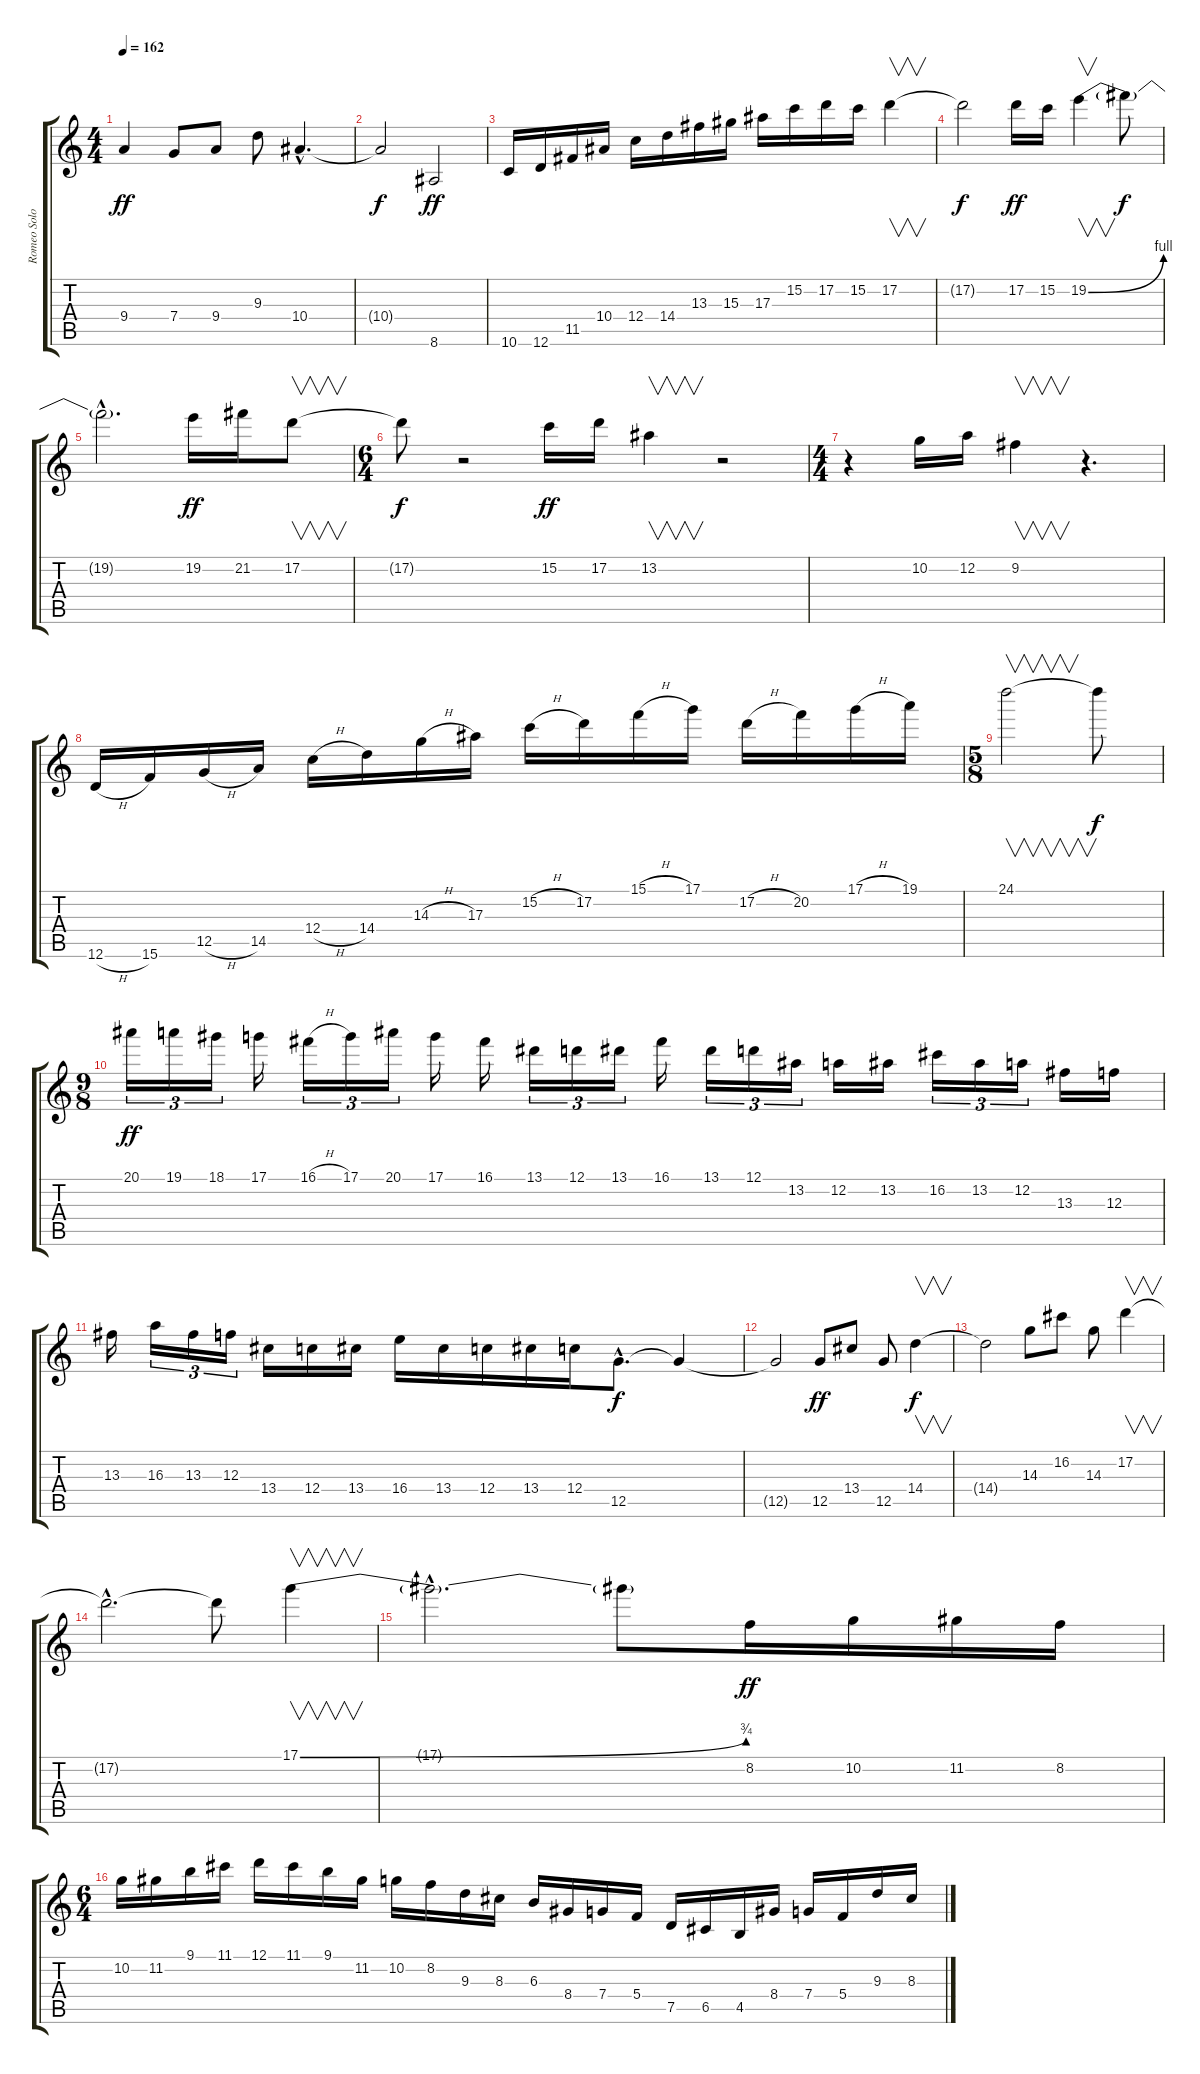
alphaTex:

\track ("Romeo Solo" "Romeo Solo") {instrument distortionguitar}
\staff {score tabs}
\tuning (D4 A3 F3 C3 G2 D2) {hide}
\ts (4 4)
\tempo 162
\clef g2
\ks c
9.4.4{dy ff} 7.4.8 9.4.8 9.3.8 10.4{hac}.4{d} |
10.4{t}.2{dy f} 8.6.2{dy ff} |
10.6.16 12.6.16 11.5.16 10.4.16 12.4.16 14.4.16 13.3.16 15.3.16 17.3.16 15.2.16 17.2.16 15.2.16 17.2.4{v} |
17.2{t}.2{dy f} 17.2.16{dy ff} 15.2.16 19.2{be (bend 0 0 60 4)}.4{v} 19.2{t}.8{dy f} |
19.2{hac t}.2{d} 19.2.16{dy ff} 21.2.16 17.2.8{v} |
\ts (6 4)
17.2{t}.8{dy f} r.2 15.2.16{dy ff} 17.2.16 13.2.4{v} r.2 |
\ts (4 4)
r.4 10.2.16 12.2.16 9.2.4{v} r.4{d} |
12.6{h}.16 15.6.16 12.5{h}.16 14.5.16 12.4{h}.16 14.4.16 14.3{h}.16 17.3.16 15.2{h}.16 17.2.16 15.1{h}.16 17.1.16 17.2{h}.16 20.2.16 17.1{h}.16 19.1.16 |
\ts (5 8)
24.1.2{v} 24.1{t}.8{dy f} |
\ts (9 8)
20.1.16{tu (3 2) dy ff} 19.1.16{tu (3 2)} 18.1.16{tu (3 2)} 17.1.16 16.1{h}.16{tu (3 2)} 17.1.16{tu (3 2)} 20.1.16{tu (3 2)} 17.1.16 16.1.16 13.1.16{tu (3 2)} 12.1.16{tu (3 2)} 13.1.16{tu (3 2)} 16.1.16 13.1.16{tu (3 2)} 12.1.16{tu (3 2)} 13.2.16{tu (3 2)} 12.2.16 13.2.16 16.2.16{tu (3 2)} 13.2.16{tu (3 2)} 12.2.16{tu (3 2)} 13.3.16 12.3.16 |
13.3.16 16.3.16{tu (3 2)} 13.3.16{tu (3 2)} 12.3.16{tu (3 2)} 13.4.16 12.4.16 13.4.16 16.4.16 13.4.16 12.4.16 13.4.16 12.4.16 12.5{hac}.8{d dy f} 12.5{t}.4 |
12.5{t}.2 12.5.8{dy ff} 13.4.8 12.5.8 14.4.4{v dy f} |
14.4{t}.2 14.3.8 16.2.8 14.3.8 17.2.4{v} |
17.2{hac t}.2{d} 17.2{t}.8 17.1{be (bend 0 0 60 3)}.4{v} |
17.1{hac t}.2{d} 17.1{t}.8 8.2.16{dy ff} 10.2.16 11.2.16 8.2.16 |
\ts (6 4)
10.2.16 11.2.16 9.1.16 11.1.16 12.1.16 11.1.16 9.1.16 11.2.16 10.2.16 8.2.16 9.3.16 8.3.16 6.3.16 8.4.16 7.4.16 5.4.16 7.5.16 6.5.16 4.5.16 8.4.16 7.4.16 5.4.16 9.3.16 8.3.16
